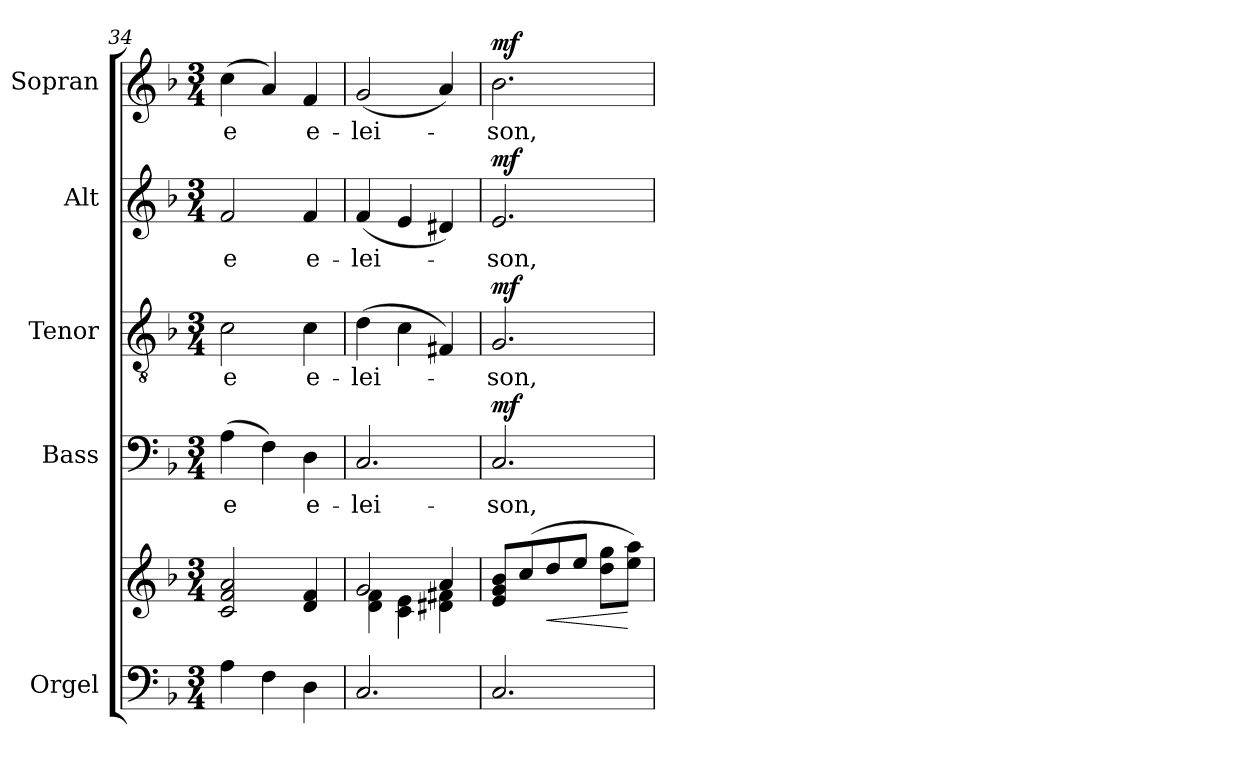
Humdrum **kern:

**kern	**kern	**dynam	**kern	**text	**dynam	**kern	**text	**dynam	**kern	**text	**dynam	**kern	**text	**dynam
*part5	*part5	*part5	*part4	*part4	*part4	*part3	*part3	*part3	*part2	*part2	*part2	*part1	*part1	*part1
*staff6	*staff5	*staff5/6	*staff4	*staff4	*staff4	*staff3	*staff3	*staff3	*staff2	*staff2	*staff2	*staff1	*staff1	*staff1
*I"Orgel	*	*	*I"Bass	*	*	*I"Tenor	*	*	*I"Alt	*	*	*I"Sopran	*	*
*I'Org.	*	*	*I'B.	*	*	*I'T.	*	*	*I'A.	*	*	*I'S.	*	*
*clefF4	*clefG2	*	*clefF4	*	*	*clefGv2	*	*	*clefG2	*	*	*clefG2	*	*
*k[b-]	*k[b-]	*	*k[b-]	*	*	*k[b-]	*	*	*k[b-]	*	*	*k[b-]	*	*
*F:	*F:	*	*F:	*	*	*F:	*	*	*F:	*	*	*F:	*	*
*M3/4	*M3/4	*	*M3/4	*	*	*M3/4	*	*	*M3/4	*	*	*M3/4	*	*
=34	=34	=34	=34	=34	=34	=34	=34	=34	=34	=34	=34	=34	=34	=34
!	!	!	!	!LO:LY:b	!	!	!LO:LY:b	!	!	!LO:LY:b	!	!	!LO:LY:b	!
4A\	2c/ 2f/ 2a/	.	(>4A\	-e	.	2c\	-e	.	2f/	-e	.	(>4cc\	-e	.
4F\	.	.	4F\)	.	.	.	.	.	.	.	.	4a/)	.	.
!	!	!	!	!LO:LY:b	!	!	!LO:LY:b	!	!	!LO:LY:b	!	!	!LO:LY:b	!
4D\	4d/ 4f/	.	4D\	e-	.	4c\	e-	.	4f/	e-	.	4f/	e-	.
=35	=35	=35	=35	=35	=35	=35	=35	=35	=35	=35	=35	=35	=35	=35
*	*^	*	*	*	*	*	*	*	*	*	*	*	*	*
!	!	!	!	!	!LO:LY:b	!	!	!LO:LY:b	!	!	!LO:LY:b	!	!	!LO:LY:b	!
2.C/	2g/	4d\ 4f\	.	2.C/	-lei-	.	(>4d\	-lei-	.	(<4f/	-lei-	.	(<2g/	-lei-	.
.	.	4c\ 4e\	.	.	.	.	4c\	.	.	4e/	.	.	.	.	.
.	4a/	4d#X\ 4f#X\	.	.	.	.	4F#X/)	.	.	4d#X/)	.	.	4a/)	.	.
=36	=36	=36	=36	=36	=36	=36	=36	=36	=36	=36	=36	=36	=36	=36	=36
!	!	!	!	!	!LO:LY:b	!LO:DY:a	!	!LO:LY:b	!LO:DY:a	!	!LO:LY:b	!LO:DY:a	!	!LO:LY:b	!LO:DY:a
*	*v	*v	*	*	*	*	*	*	*	*	*	*	*	*	*
2.C/	8e/ 8g/ 8b-/L	.	2.C/	-son,	mf	2.G/	-son,	mf	2.e/	-son,	mf	2.b-\	-son,	mf
.	(>8cc/	.	.	.	.	.	.	.	.	.	.	.	.	.
!	!	!LO:HP:b	!	!	!	!	!	!	!	!	!	!	!	!
.	8dd/	<	.	.	.	.	.	.	.	.	.	.	.	.
.	8ee/J	.	.	.	.	.	.	.	.	.	.	.	.	.
.	8dd\ 8gg\L	.	.	.	.	.	.	.	.	.	.	.	.	.
.	8ee\ 8aa\J)	[	.	.	.	.	.	.	.	.	.	.	.	.
=	=	=	=	=	=	=	=	=	=	=	=	=	=	=
*-	*-	*-	*-	*-	*-	*-	*-	*-	*-	*-	*-	*-	*-	*-
